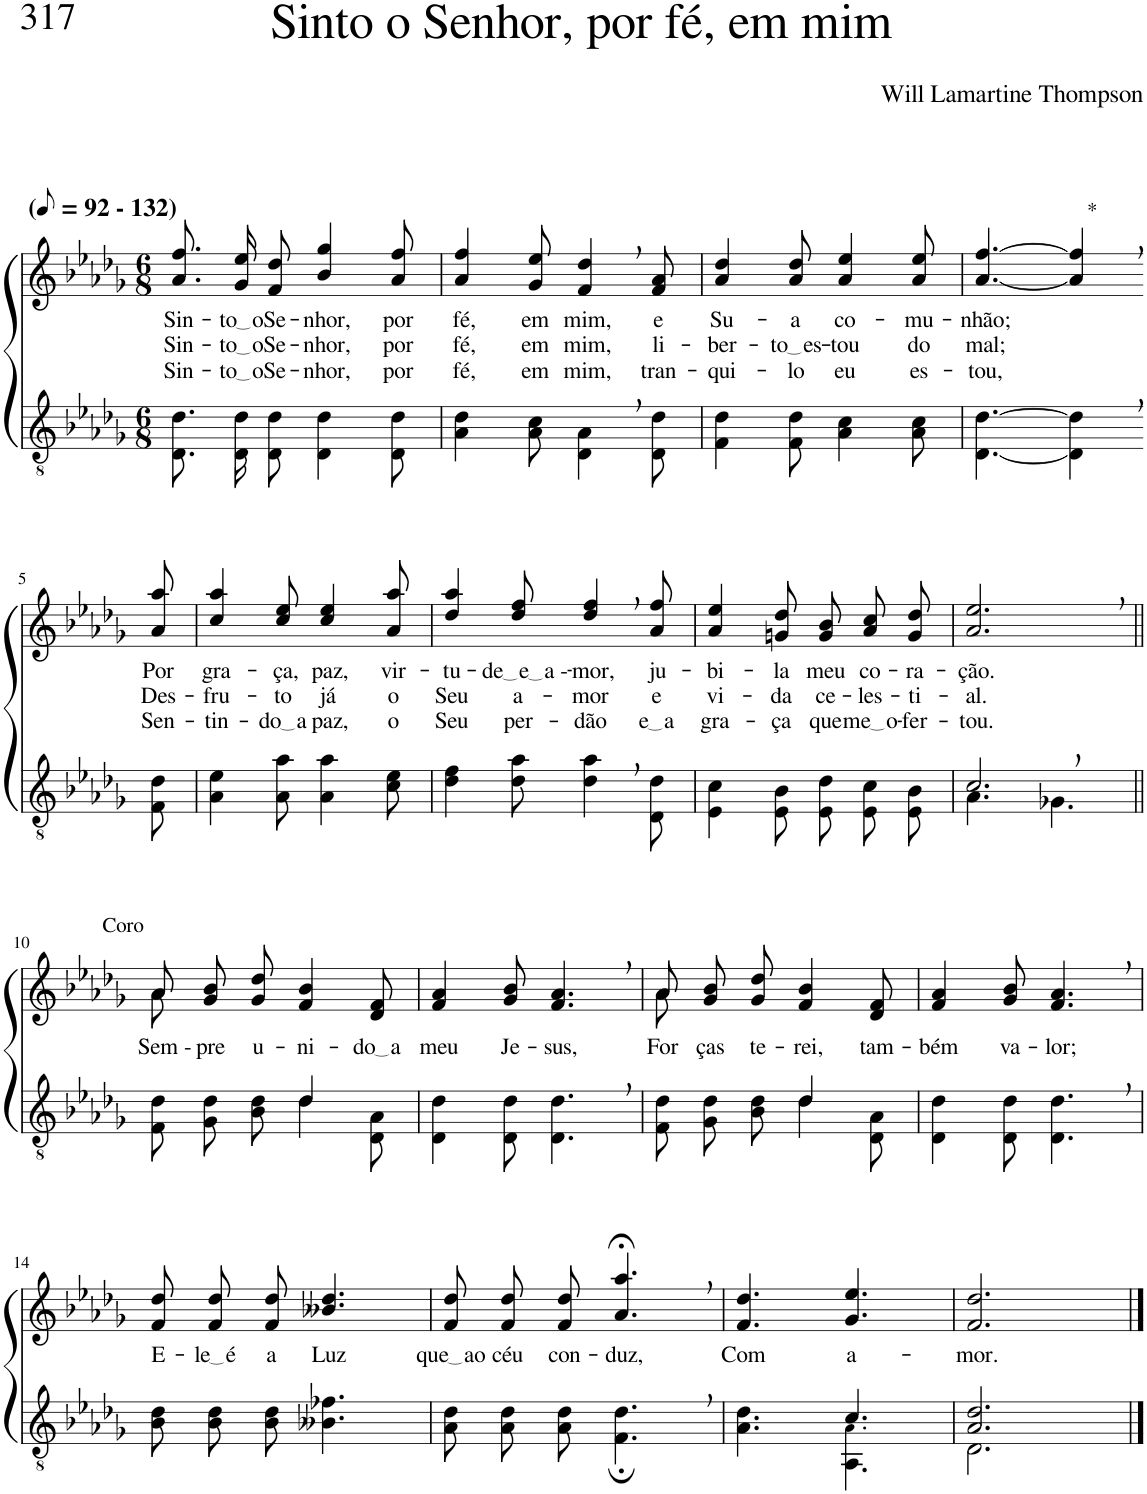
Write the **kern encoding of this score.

**kern	**kern	**text	**text	**text
*part2	*part1	*part1	*part1	*part1
*staff2	*staff1	*staff1	*staff1	*staff1
*I"Parte III e IV	*I"Parte I e II	*	*	*
*clefGv2	*clefG2	*	*	*
*Trd3c5	*Trd3c5	*	*	*
*k[b-e-a-d-g-]	*k[b-e-a-d-g-]	*	*	*
*M6/8	*M6/8	*	*	*
*MM46	*MM46	*	*	*
=1	=1	=1	=1	=1
!	!LO:TX:a:B:t=(	!	!	!
!	!LO:TX:a:B:t=- 132)	!	!	!
!	!	!LO:LY:b	!LO:LY:b	!LO:LY:b
8.D-/ 8.d-/L	8.a-\ 8.ff\L	Sin-	Sin-	Sin-
!	!	!LO:LY:b	!LO:LY:b	!LO:LY:b
16D-/ 16d-/K	16g-\ 16ee-\K	to o	to o	to o
!	!	!LO:LY:b	!LO:LY:b	!LO:LY:b
8D-/ 8d-/J	8f\ 8dd-\J	Se-	Se-	Se-
!	!	!LO:LY:b	!LO:LY:b	!LO:LY:b
4D-\ 4d-\	4b-/ 4gg-/	-nhor,	-nhor,	-nhor,
!	!	!LO:LY:b	!LO:LY:b	!LO:LY:b
8D-\ 8d-\	8a-/ 8ff/	por	por	por
=2	=2	=2	=2	=2
!	!	!LO:LY:b	!LO:LY:b	!LO:LY:b
4A-\ 4d-\	4a-/ 4ff/	fé,	fé,	fé,
!	!	!LO:LY:b	!LO:LY:b	!LO:LY:b
8A-\ 8c\	8g-/ 8ee-/	em	em	em
!	!	!LO:LY:b	!LO:LY:b	!LO:LY:b
4D-\, 4A-\,	4f/, 4dd-/,	mim,	mim,	mim,
!	!	!LO:LY:b	!LO:LY:b	!LO:LY:b
8D-\ 8d-\	8f/ 8a-/	e	li-	tran-
=3	=3	=3	=3	=3
!	!	!LO:LY:b	!LO:LY:b	!LO:LY:b
4F\ 4d-\	4a-/ 4dd-/	Su-	-ber-	-qui-
!	!	!LO:LY:b	!LO:LY:b	!LO:LY:b
8F\ 8d-\	8a-/ 8dd-/	-a	to es	-lo
!	!	!LO:LY:b	!LO:LY:b	!LO:LY:b
4A-\ 4c\	4a-/ 4ee-/	co-	-tou	eu
!	!	!LO:LY:b	!LO:LY:b	!LO:LY:b
8A-\ 8c\	8a-/ 8ee-/	-mu-	do	es-
=4	=4	=4	=4	=4
!	!	!LO:LY:b	!LO:LY:b	!LO:LY:b
[4.D-\ [4.d-\	[4.a-/ [4.ff/	-nhão;	mal;	-tou,
!	!LO:TX:a:t=*	!	!	!
4D-\], 4d-\],	4a-/], 4ff/],	.	.	.
!!LO:LB:g=z
=5-	=5-	=5-	=5-	=5-
!	!	!LO:LY:b	!LO:LY:b	!LO:LY:b
8F\ 8d-\	8a-/ 8aa-/	Por	Des-	Sen-
=6	=6	=6	=6	=6
!	!	!LO:LY:b	!LO:LY:b	!LO:LY:b
4A-\ 4e-\	4cc/ 4aa-/	gra-	-fru-	-tin-
!	!	!LO:LY:b	!LO:LY:b	!LO:LY:b
8A-\ 8a-\	8cc/ 8ee-/	-ça,	-to	do a
!	!	!LO:LY:b	!LO:LY:b	!LO:LY:b
4A-\ 4a-\	4cc/ 4ee-/	paz,	já	paz,
!	!	!LO:LY:b	!LO:LY:b	!LO:LY:b
8c\ 8e-\	8a-/ 8aa-/	vir-	o	o
=7	=7	=7	=7	=7
!	!	!LO:LY:b	!LO:LY:b	!LO:LY:b
4d-\ 4f\	4dd-/ 4aa-/	-tu-	Seu	Seu
!	!	!LO:LY:b	!LO:LY:b	!LO:LY:b
8d-\ 8a-\	8dd-/ 8ff/	de e a -	a-	per-
!	!	!LO:LY:b	!LO:LY:b	!LO:LY:b
4d-\, 4a-\,	4dd-/, 4ff/,	-mor,	-mor	-dão
!	!	!LO:LY:b	!LO:LY:b	!LO:LY:b
8D-\ 8d-\	8a-/ 8ff/	ju-	e	e a
=8	=8	=8	=8	=8
!	!	!LO:LY:b	!LO:LY:b	!LO:LY:b
4E-\ 4c\	4a-/ 4ee-/	-bi-	vi-	gra-
!	!	!LO:LY:b	!LO:LY:b	!LO:LY:b
8E-\ 8B-\	8gn/ 8dd-/	-la	-da	-ça
!	!	!LO:LY:b	!LO:LY:b	!LO:LY:b
8E-/ 8d-/L	8g\ 8b-\L	meu	ce-	que
!	!	!LO:LY:b	!LO:LY:b	!LO:LY:b
8E-/ 8c/	8a-\ 8cc\	co-	-les-	me o
!	!	!LO:LY:b	!LO:LY:b	!LO:LY:b
8E-/ 8B-/J	8g\ 8dd-\J	-ra-	-ti-	-fer-
=9	=9	=9	=9	=9
*^	*	*	*	*
!	!	!	!LO:LY:b	!LO:LY:b	!LO:LY:b
2.c,/	4.A-\	2.a-/, 2.ee-/,	-ção.	-al.	-tou.
.	4.G-X\	.	.	.	.
!!LO:LB:g=z
=10||	=10||	=10||	=10||	=10||	=10||
!	!	!LO:TX:a:t=Coro	!	!	!
!	!	!	!LO:LY:b	!	!
*	*	*^	*	*	*
4.ryy	8F/ 8d-/L	8a-\	8a-\L	Sem --	.	.
!	!	!	!	!LO:LY:b	!	!
.	8G-/ 8d-/	2ryy	8g-\ 8b-\	-pre	.	.
!	!	!	!	!LO:LY:b	!	!
.	8B-/ 8d-/J	.	8g-\ 8dd-\J	u-	.	.
!	!	!	!	!LO:LY:b	!	!
4d-/	4d-\	.	4f/ 4b-/	-ni-	.	.
!	!	!	!	!LO:LY:b	!	!
8ryy	8D-\ 8A-\	8ryy	8d-/ 8f/	do a	.	.
=11	=11	=11	=11	=11	=11	=11
!	!	!	!	!LO:LY:b	!	!
*v	*v	*	*	*	*	*
*	*v	*v	*	*	*
4D-\ 4d-\	4f/ 4a-/	-meu	.	.
!	!	!LO:LY:b	!	!
8D-\ 8d-\	8g-/ 8b-/	Je-	.	.
!	!	!LO:LY:b	!	!
4.D-\, 4.d-\,	4.f/, 4.a-/,	-sus,	.	.
=12	=12	=12	=12	=12
*^	*	*	*	*
!	!	!	!LO:LY:b	!	!
*	*	*^	*	*	*
4.ryy	8F/ 8d-/L	8a-\	8a-\L	For-	.	.
!	!	!	!	!LO:LY:b	!	!
.	8G-/ 8d-/	2ryy	8g-\ 8b-\	-ças	.	.
!	!	!	!	!LO:LY:b	!	!
.	8B-/ 8d-/J	.	8g-\ 8dd-\J	te-	.	.
!	!	!	!	!LO:LY:b	!	!
4d-/	4d-\	.	4f/ 4b-/	-rei,	.	.
!	!	!	!	!LO:LY:b	!	!
8ryy	8D-\ 8A-\	8ryy	8d-/ 8f/	tam-	.	.
=13	=13	=13	=13	=13	=13	=13
!	!	!	!	!LO:LY:b	!	!
*v	*v	*	*	*	*	*
*	*v	*v	*	*	*
4D-\ 4d-\	4f/ 4a-/	-bém	.	.
!	!	!LO:LY:b	!	!
8D-\ 8d-\	8g-/ 8b-/	va-	.	.
!	!	!LO:LY:b	!	!
4.D-\, 4.d-\,	4.f/, 4.a-/,	-lor;	.	.
!!LO:LB:g=z
=14	=14	=14	=14	=14
!	!	!LO:LY:b	!	!
8B-\ 8d-\L	8f/ 8dd-/L	E-	.	.
!	!	!LO:LY:b	!	!
8B-\ 8d-\	8f/ 8dd-/	le é	.	.
!	!	!LO:LY:b	!	!
8B-\ 8d-\J	8f/ 8dd-/J	a	.	.
!	!	!LO:LY:b	!	!
4.B--X\ 4.f-X\	4.b--X/ 4.dd-/	Luz	.	.
=15	=15	=15	=15	=15
!	!	!LO:LY:b	!	!
8A-\ 8d-\L	8f/ 8dd-/L	que ao	.	.
!	!	!LO:LY:b	!	!
8A-\ 8d-\	8f/ 8dd-/	céu	.	.
!	!	!LO:LY:b	!	!
8A-\ 8d-\J	8f/ 8dd-/J	con-	.	.
!	!	!LO:LY:b	!	!
4.F\;, 4.d-\;,	4.a-/;<, 4.aa-/;<,	-duz,	.	.
=16	=16	=16	=16	=16
*^	*	*	*	*
!	!	!	!LO:LY:b	!	!
4.ryy	4.A-\ 4.d-\	4.f/ 4.dd-/	Com	.	.
!	!	!	!LO:LY:b	!	!
4.c/	4.AA-\ 4.A-!\	4.g-/ 4.ee-/	a-	.	.
=17	=17	=17	=17	=17	=17
!	!	!	!LO:LY:b	!	!
2.A-/ 2.d-/	2.D-\	2.f/ 2.dd-/	-mor.	.	.
*v	*v	*	*	*	*
==	==	==	==	==
*-	*-	*-	*-	*-
